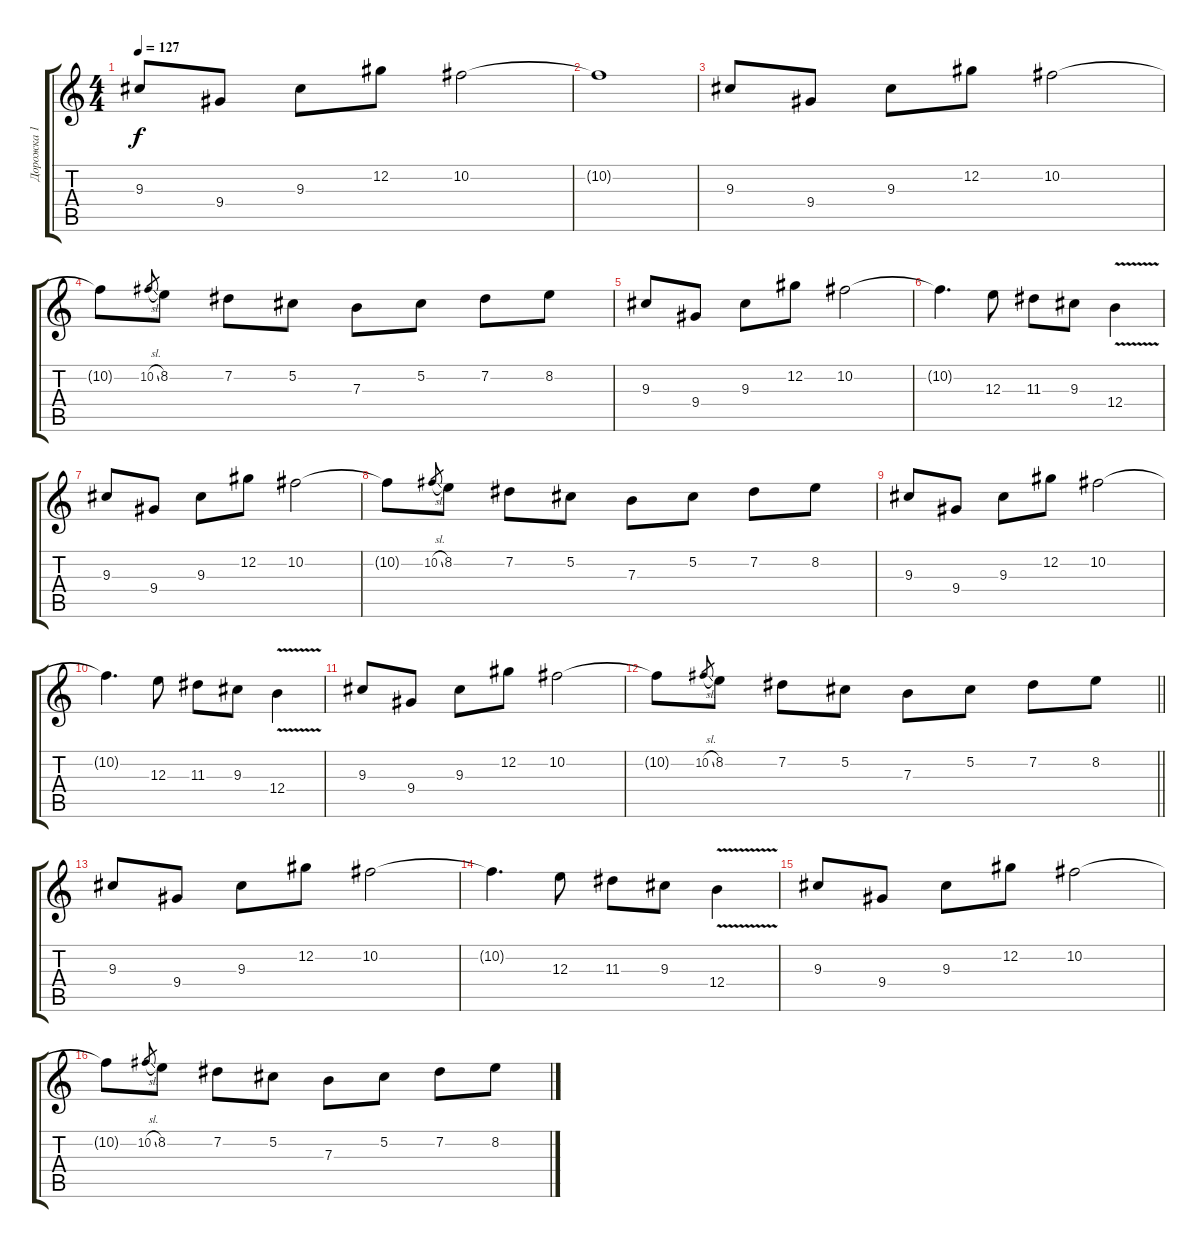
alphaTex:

\track ("Дорожка 1" "Дорожка 1") {instrument distortionguitar}
\staff {score tabs}
\tuning (Db4 Ab3 E3 B2 Gb2 Db2) {hide}
\ts (4 4)
\tempo 127
\clef g2
\ks c
9.3.8{dy f} 9.4.8 9.3.8 12.2.8 10.2.2 |
10.2{t}.1 |
9.3.8 9.4.8 9.3.8 12.2.8 10.2.2 |
10.2{t}.8 10.2{sl}.8{gr} 8.2.8 7.2.8 5.2.8 7.3.8 5.2.8 7.2.8 8.2.8 |
9.3.8 9.4.8 9.3.8 12.2.8 10.2.2 |
10.2{t}.4{d} 12.3.8 11.3.8 9.3.8 12.4{v}.4 |
9.3.8 9.4.8 9.3.8 12.2.8 10.2.2 |
10.2{t}.8 10.2{sl}.8{gr} 8.2.8 7.2.8 5.2.8 7.3.8 5.2.8 7.2.8 8.2.8 |
9.3.8 9.4.8 9.3.8 12.2.8 10.2.2 |
10.2{t}.4{d} 12.3.8 11.3.8 9.3.8 12.4{v}.4 |
9.3.8 9.4.8 9.3.8 12.2.8 10.2.2 |
\barLineRight lightlight
10.2{t}.8 10.2{sl}.8{gr} 8.2.8 7.2.8 5.2.8 7.3.8 5.2.8 7.2.8 8.2.8 |
9.3.8 9.4.8 9.3.8 12.2.8 10.2.2 |
10.2{t}.4{d} 12.3.8 11.3.8 9.3.8 12.4{v}.4 |
9.3.8 9.4.8 9.3.8 12.2.8 10.2.2 |
10.2{t}.8 10.2{sl}.8{gr} 8.2.8 7.2.8 5.2.8 7.3.8 5.2.8 7.2.8 8.2.8
